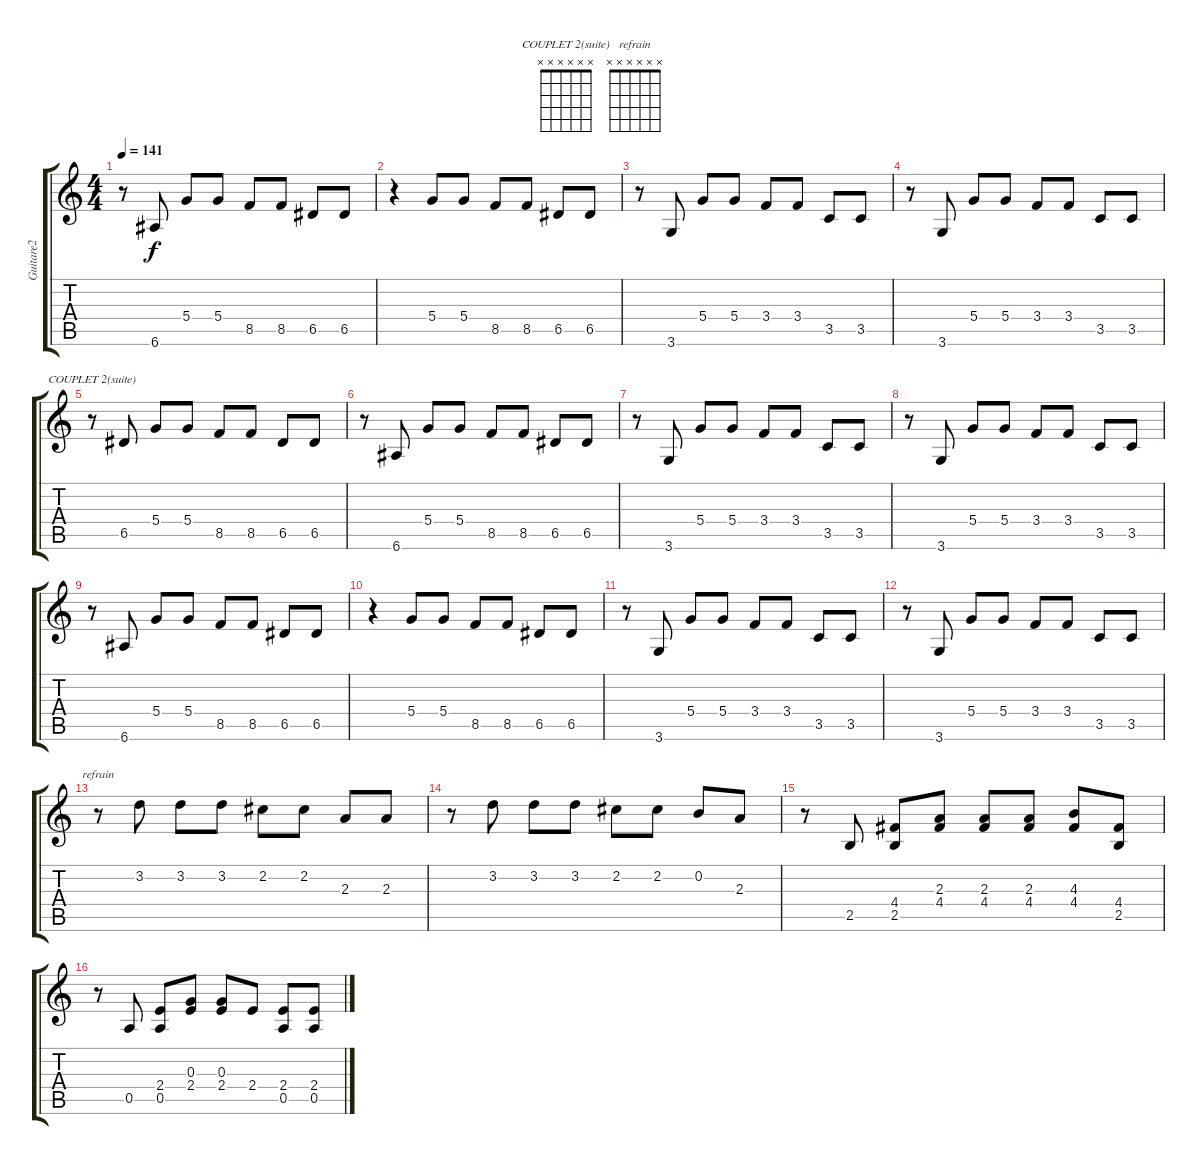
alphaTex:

\track ("Guitare2" "Guitare2") {instrument overdrivenguitar}
\staff {score tabs}
\tuning (E4 B3 G3 D3 A2 E2) {hide}
\chord ("COUPLET 2(suite)" x x x x x x) {firstfret 0}
\chord ("refrain" x x x x x x) {firstfret 0}
\ts (4 4)
\tempo 141
\clef g2
\ks c
r.8{dy f} 6.6.8 5.4.8 5.4.8 8.5.8 8.5.8 6.5.8 6.5.8 |
r.4 5.4.8 5.4.8 8.5.8 8.5.8 6.5.8 6.5.8 |
r.8 3.6.8 5.4.8 5.4.8 3.4.8 3.4.8 3.5.8 3.5.8 |
r.8 3.6.8 5.4.8 5.4.8 3.4.8 3.4.8 3.5.8 3.5.8 |
r.8{ch "COUPLET 2(suite)"} 6.5.8 5.4.8 5.4.8 8.5.8 8.5.8 6.5.8 6.5.8 |
r.8 6.6.8 5.4.8 5.4.8 8.5.8 8.5.8 6.5.8 6.5.8 |
r.8 3.6.8 5.4.8 5.4.8 3.4.8 3.4.8 3.5.8 3.5.8 |
r.8 3.6.8 5.4.8 5.4.8 3.4.8 3.4.8 3.5.8 3.5.8 |
r.8 6.6.8 5.4.8 5.4.8 8.5.8 8.5.8 6.5.8 6.5.8 |
r.4 5.4.8 5.4.8 8.5.8 8.5.8 6.5.8 6.5.8 |
r.8 3.6.8 5.4.8 5.4.8 3.4.8 3.4.8 3.5.8 3.5.8 |
r.8 3.6.8 5.4.8 5.4.8 3.4.8 3.4.8 3.5.8 3.5.8 |
r.8{ch "refrain"} 3.2.8 3.2.8 3.2.8 2.2.8 2.2.8 2.3.8 2.3.8 |
r.8 3.2.8 3.2.8 3.2.8 2.2.8 2.2.8 0.2.8 2.3.8 |
r.8 2.5.8 (4.4 2.5).8 (2.3 4.4).8 (2.3 4.4).8 (2.3 4.4).8 (4.3 4.4).8 (4.4 2.5).8 |
r.8 0.5.8 (2.4 0.5).8 (0.3 2.4).8 (0.3 2.4).8 2.4.8 (2.4 0.5).8 (2.4 0.5).8
